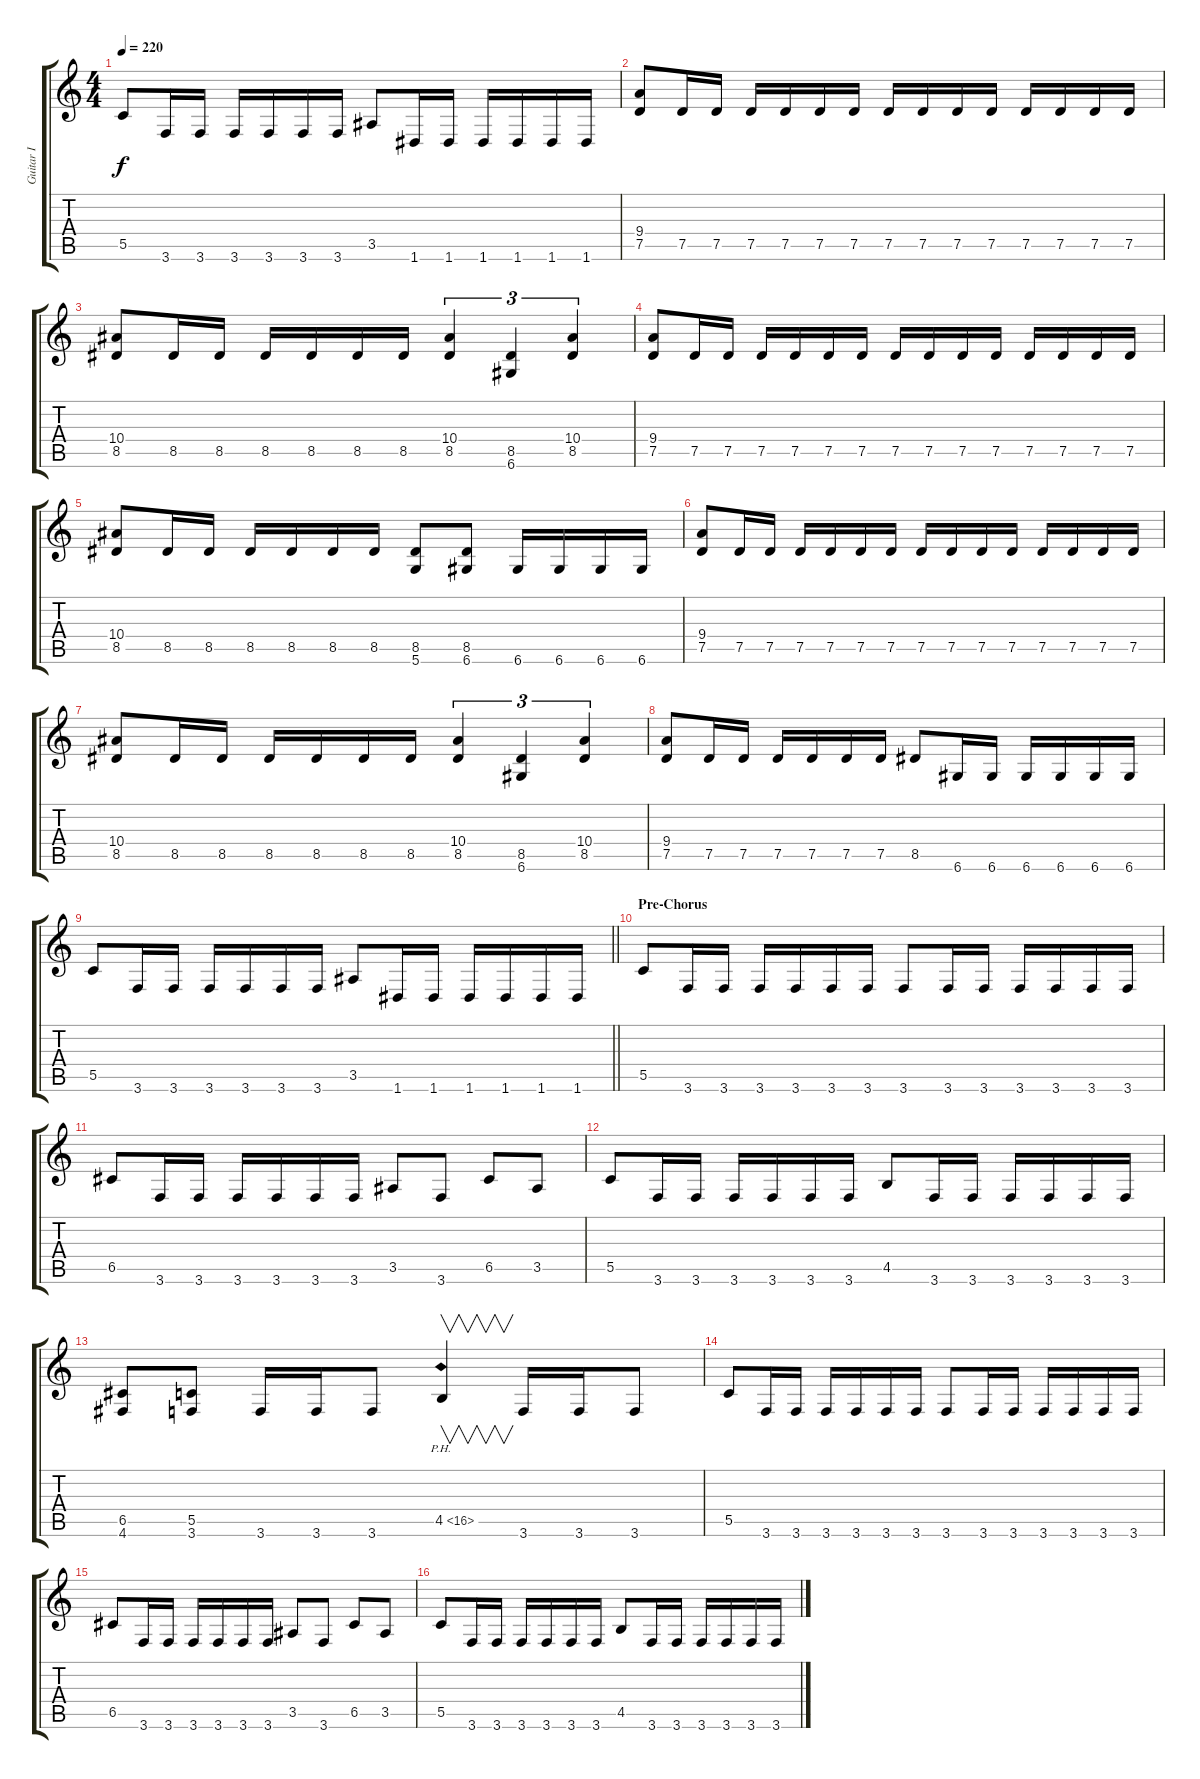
\track ("Guitar I" "Guitar I") {instrument distortionguitar}
\staff {score tabs}
\tuning (D4 A3 F3 C3 G2 D2) {hide}
\ts (4 4)
\tempo 220
\clef g2
\ks c
5.5.8{dy f} 3.6.16 3.6.16 3.6.16 3.6.16 3.6.16 3.6.16 3.5.8 1.6.16 1.6.16 1.6.16 1.6.16 1.6.16 1.6.16 |
(9.4 7.5).8 7.5.16 7.5.16 7.5.16 7.5.16 7.5.16 7.5.16 7.5.16 7.5.16 7.5.16 7.5.16 7.5.16 7.5.16 7.5.16 7.5.16 |
(10.4 8.5).8 8.5.16 8.5.16 8.5.16 8.5.16 8.5.16 8.5.16 (10.4 8.5).4{tu (3 2)} (8.5 6.6).4{tu (3 2)} (10.4 8.5).4{tu (3 2)} |
(9.4 7.5).8 7.5.16 7.5.16 7.5.16 7.5.16 7.5.16 7.5.16 7.5.16 7.5.16 7.5.16 7.5.16 7.5.16 7.5.16 7.5.16 7.5.16 |
(10.4 8.5).8 8.5.16 8.5.16 8.5.16 8.5.16 8.5.16 8.5.16 (8.5 5.6).8 (8.5 6.6).8 6.6.16 6.6.16 6.6.16 6.6.16 |
(9.4 7.5).8 7.5.16 7.5.16 7.5.16 7.5.16 7.5.16 7.5.16 7.5.16 7.5.16 7.5.16 7.5.16 7.5.16 7.5.16 7.5.16 7.5.16 |
(10.4 8.5).8 8.5.16 8.5.16 8.5.16 8.5.16 8.5.16 8.5.16 (10.4 8.5).4{tu (3 2)} (8.5 6.6).4{tu (3 2)} (10.4 8.5).4{tu (3 2)} |
(9.4 7.5).8 7.5.16 7.5.16 7.5.16 7.5.16 7.5.16 7.5.16 8.5.8 6.6.16 6.6.16 6.6.16 6.6.16 6.6.16 6.6.16 |
\barLineRight lightlight
5.5.8 3.6.16 3.6.16 3.6.16 3.6.16 3.6.16 3.6.16 3.5.8 1.6.16 1.6.16 1.6.16 1.6.16 1.6.16 1.6.16 |
\section ("" "Pre-Chorus")
5.5.8 3.6.16 3.6.16 3.6.16 3.6.16 3.6.16 3.6.16 3.6.8 3.6.16 3.6.16 3.6.16 3.6.16 3.6.16 3.6.16 |
6.5.8 3.6.16 3.6.16 3.6.16 3.6.16 3.6.16 3.6.16 3.5.8 3.6.8 6.5.8 3.5.8 |
5.5.8 3.6.16 3.6.16 3.6.16 3.6.16 3.6.16 3.6.16 4.5.8 3.6.16 3.6.16 3.6.16 3.6.16 3.6.16 3.6.16 |
(6.5 4.6).8 (5.5 3.6).8 3.6.16 3.6.16 3.6.8 4.5{ph 12}.4{v} 3.6.16 3.6.16 3.6.8 |
5.5.8 3.6.16 3.6.16 3.6.16 3.6.16 3.6.16 3.6.16 3.6.8 3.6.16 3.6.16 3.6.16 3.6.16 3.6.16 3.6.16 |
6.5.8 3.6.16 3.6.16 3.6.16 3.6.16 3.6.16 3.6.16 3.5.8 3.6.8 6.5.8 3.5.8 |
5.5.8 3.6.16 3.6.16 3.6.16 3.6.16 3.6.16 3.6.16 4.5.8 3.6.16 3.6.16 3.6.16 3.6.16 3.6.16 3.6.16
